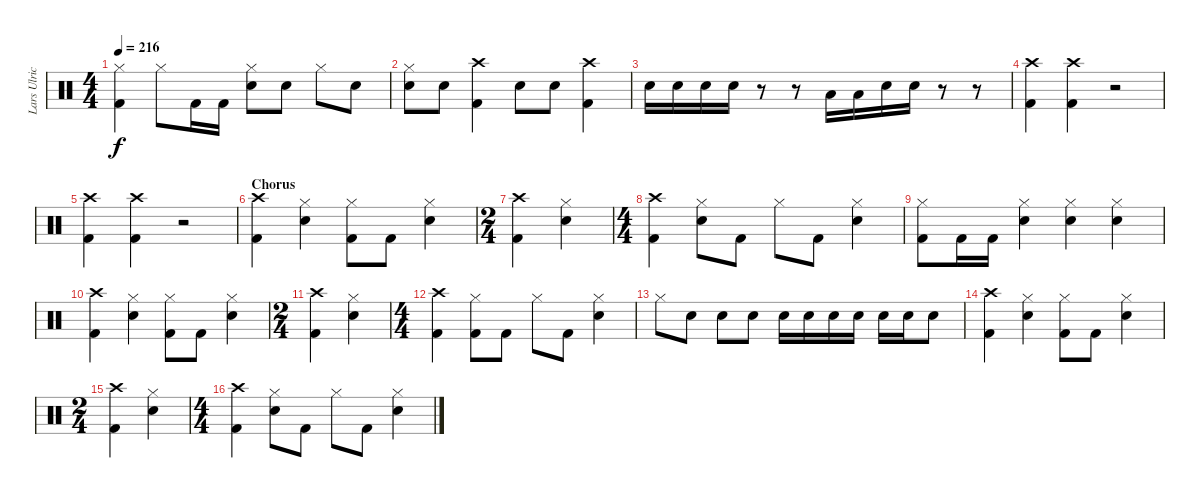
\track ("Lars Ulrich (Drum)" "Lars Ulric") {instrument percussion}
\staff {score}
\articulation defaults
\ts (4 4)
\tempo 216
\clef neutral
\ks c
("Hi-Hat (closed)" "Kick (hit) 2").4{dy f} "Hi-Hat (closed)".8 "Kick (hit) 2".16 "Kick (hit) 2".16 ("Hi-Hat (closed)" "Electric Snare (hit)").8 "Electric Snare (hit)".8 "Hi-Hat (closed)".8 "Electric Snare (hit)".8 |
("Hi-Hat (closed)" "Electric Snare (hit)").8 "Electric Snare (hit)".8 ("Crash high (hit)" "Kick (hit) 2").4 "Electric Snare (hit)".8 "Electric Snare (hit)".8 ("Crash high (hit)" "Kick (hit) 2").4 |
"Electric Snare (hit)".16 "Electric Snare (hit)".16 "Electric Snare (hit)".16 "Electric Snare (hit)".16 r.8 r.8 "Low Floor Tom (hit)".16 "Low Floor Tom (hit)".16 "Electric Snare (hit)".16 "Electric Snare (hit)".16 r.8 r.8 |
("Crash high (hit)" "Kick (hit) 2").4 ("Crash high (hit)" "Kick (hit) 2").4 r.2 |
("Crash high (hit)" "Kick (hit) 2").4 ("Crash high (hit)" "Kick (hit) 2").4 r.2 |
\section ("" "Chorus")
("Crash high (hit)" "Kick (hit) 2").4 ("Hi-Hat (closed)" "Electric Snare (hit)").4 ("Hi-Hat (closed)" "Kick (hit) 2").8 "Kick (hit) 2".8 ("Hi-Hat (closed)" "Electric Snare (hit)").4 |
\ts (2 4)
("Crash high (hit)" "Kick (hit) 2").4 ("Hi-Hat (closed)" "Electric Snare (hit)").4 |
\ts (4 4)
("Crash high (hit)" "Kick (hit) 2").4 ("Hi-Hat (closed)" "Electric Snare (hit)").8 "Kick (hit) 2".8 "Hi-Hat (closed)".8 "Kick (hit) 2".8 ("Hi-Hat (closed)" "Electric Snare (hit)").4 |
("Hi-Hat (closed)" "Kick (hit) 2").8 "Kick (hit) 2".16 "Kick (hit) 2".16 ("Hi-Hat (closed)" "Electric Snare (hit)").4 ("Hi-Hat (closed)" "Electric Snare (hit)").4 ("Hi-Hat (closed)" "Electric Snare (hit)").4 |
("Crash high (hit)" "Kick (hit) 2").4 ("Hi-Hat (closed)" "Electric Snare (hit)").4 ("Hi-Hat (closed)" "Kick (hit) 2").8 "Kick (hit) 2".8 ("Hi-Hat (closed)" "Electric Snare (hit)").4 |
\ts (2 4)
("Crash high (hit)" "Kick (hit) 2").4 ("Hi-Hat (closed)" "Electric Snare (hit)").4 |
\ts (4 4)
("Crash high (hit)" "Kick (hit) 2").4 ("Hi-Hat (closed)" "Kick (hit) 2").8 "Kick (hit) 2".8 "Hi-Hat (closed)".8 "Kick (hit) 2".8 ("Hi-Hat (closed)" "Electric Snare (hit)").4 |
"Hi-Hat (closed)".8 "Electric Snare (hit)".8 "Electric Snare (hit)".8 "Electric Snare (hit)".8 "Electric Snare (hit)".16 "Electric Snare (hit)".16 "Electric Snare (hit)".16 "Electric Snare (hit)".16 "Electric Snare (hit)".16 "Electric Snare (hit)".16 "Electric Snare (hit)".8 |
("Crash high (hit)" "Kick (hit) 2").4 ("Hi-Hat (closed)" "Electric Snare (hit)").4 ("Hi-Hat (closed)" "Kick (hit) 2").8 "Kick (hit) 2".8 ("Hi-Hat (closed)" "Electric Snare (hit)").4 |
\ts (2 4)
("Crash high (hit)" "Kick (hit) 2").4 ("Hi-Hat (closed)" "Electric Snare (hit)").4 |
\ts (4 4)
("Crash high (hit)" "Kick (hit) 2").4 ("Hi-Hat (closed)" "Electric Snare (hit)").8 "Kick (hit) 2".8 "Hi-Hat (closed)".8 "Kick (hit) 2".8 ("Hi-Hat (closed)" "Electric Snare (hit)").4
